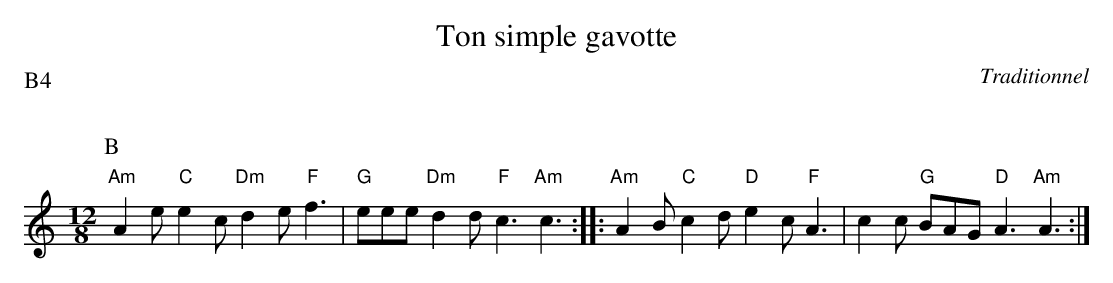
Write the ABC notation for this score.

X:1
T:Ton simple gavotte
C:Traditionnel
Q:C3=156
P:B4
M:12/8
K:C
P:B
"Am"A2 e "C"e2 c "Dm"d2 e "F"f3|"G"eee "Dm"d2 d "F"c3 "Am"c3::\
"Am"A2 B "C"c2 d "D"e2 c "F"A3|c2 c "G"BAG "D"A3 "Am"A3:|
\bigskip
